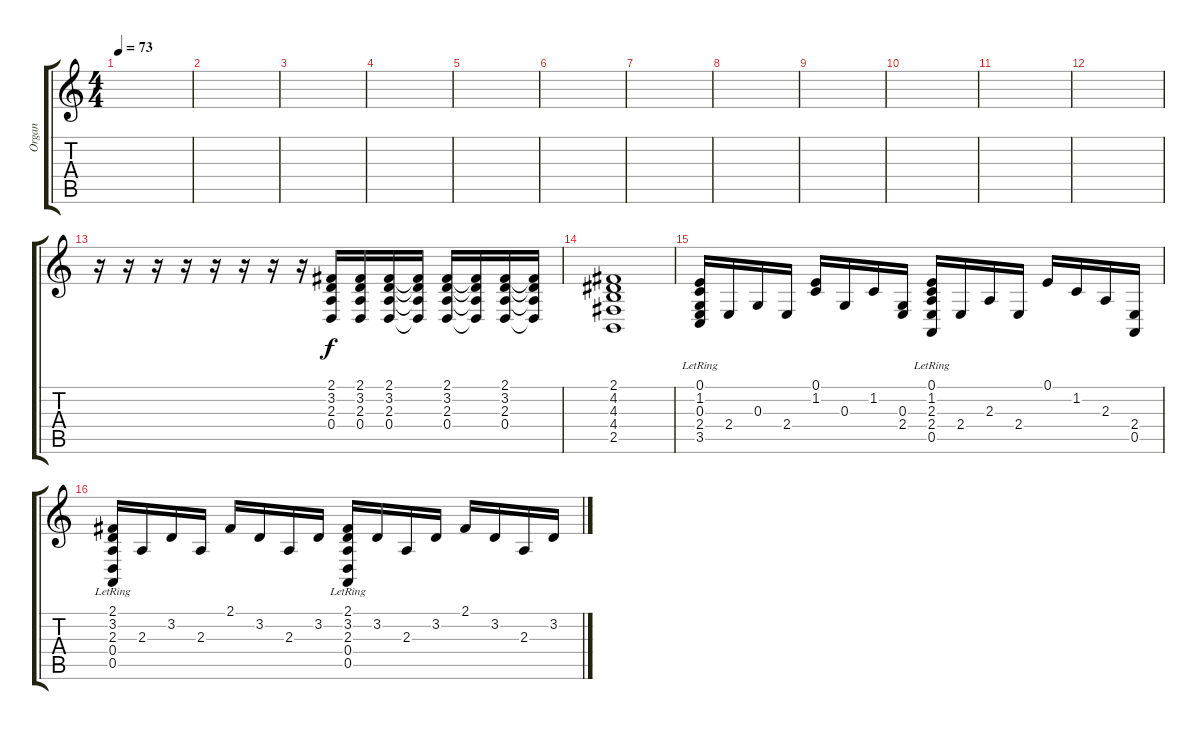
\track ("Organ" "Organ") {instrument churchorgan}
\staff {score tabs}
\tuning (E4 B3 G3 D3 A2 E2) {hide}
\ts (4 4)
\tempo 73
\clef g2
\ks c
|
|
|
|
|
|
|
|
|
|
|
|
r.16 r.16 r.16 r.16 r.16 r.16 r.16 r.16 (2.1 3.2 2.3 0.4).16 (2.1 3.2 2.3 0.4).16 (2.1 3.2 2.3 0.4).16 (2.1{t} 3.2{t} 2.3{t} 0.4{t}).16 (2.1 3.2 2.3 0.4).16 (2.1{t} 3.2{t} 2.3{t} 0.4{t}).16 (2.1 3.2 2.3 0.4).16 (2.1{t} 3.2{t} 2.3{t} 0.4{t}).16 |
(2.1 4.2 4.3 4.4 2.5).1 |
(0.1{lr} 1.2{lr} 0.3{lr} 2.4{lr} 3.5{lr}).16 2.4.16 0.3.16 2.4.16 (0.1 1.2).16 0.3.16 1.2.16 (0.3 2.4).16 (0.1{lr} 1.2{lr} 2.3{lr} 2.4{lr} 0.5).16 2.4.16 2.3.16 2.4.16 0.1.16 1.2.16 2.3.16 (2.4 0.5).16 |
(2.1{lr} 3.2{lr} 2.3{lr} 0.4{lr} 0.5{lr}).16 2.3.16 3.2.16 2.3.16 2.1.16 3.2.16 2.3.16 3.2.16 (2.1{lr} 3.2{lr} 2.3{lr} 0.4{lr} 0.5{lr}).16 3.2.16 2.3.16 3.2.16 2.1.16 3.2.16 2.3.16 3.2.16
